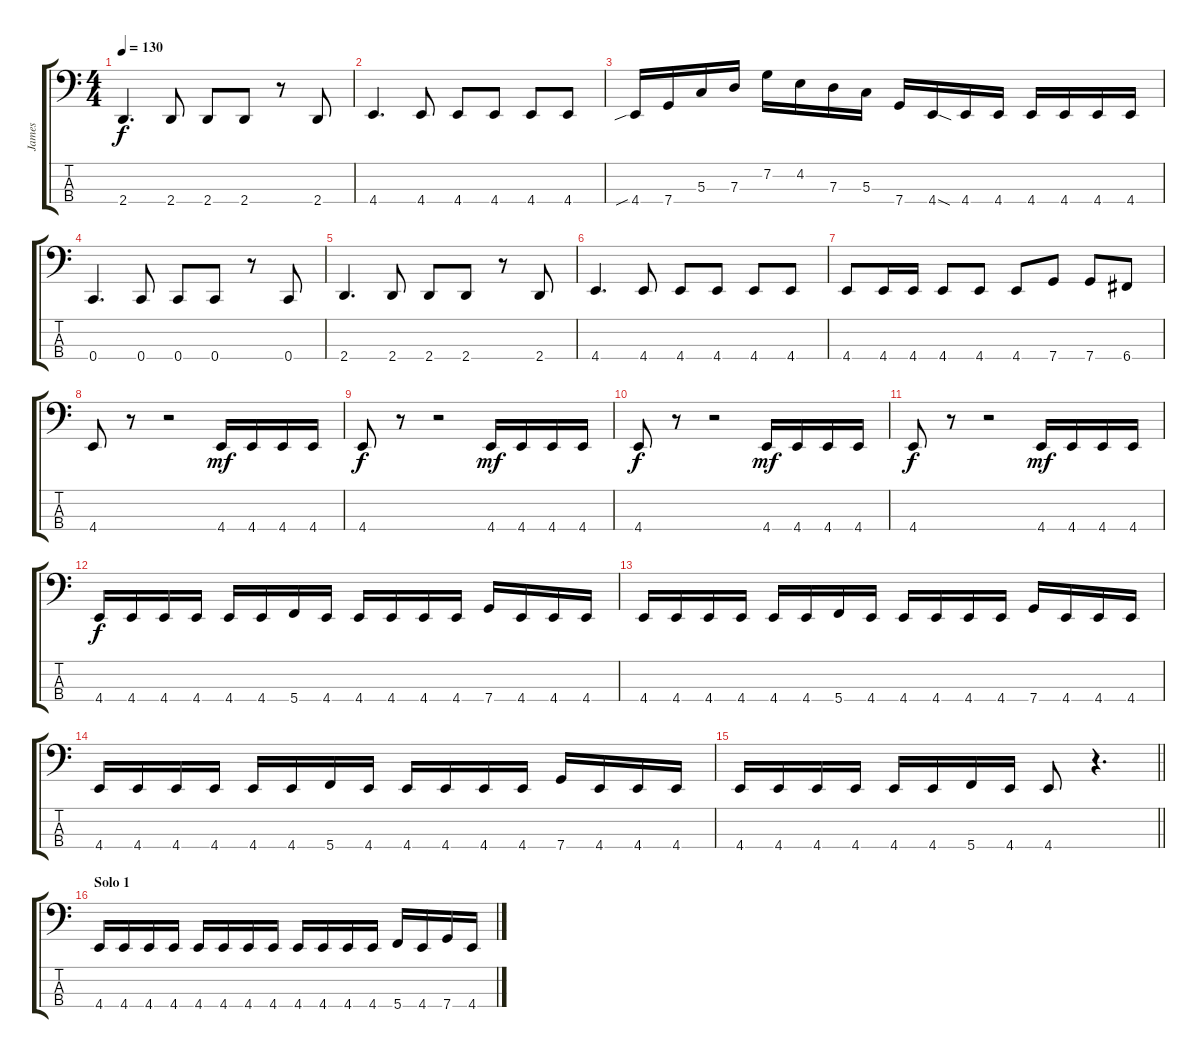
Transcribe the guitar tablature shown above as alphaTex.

\track ("James" "James") {instrument electricbasspick}
\staff {score tabs}
\tuning (F2 C2 G1 C1) {hide}
\ts (4 4)
\tempo 130
\clef f4
\ks c
2.4.4{d dy f} 2.4.8 2.4.8 2.4.8 r.8 2.4.8 |
4.4.4{d} 4.4.8 4.4.8 4.4.8 4.4.8 4.4.8 |
4.4{sib}.16 7.4.16 5.3.16 7.3.16 7.2.16 4.2.16 7.3.16 5.3.16 7.4.16 4.4{sod}.16 4.4.16 4.4.16 4.4.16 4.4.16 4.4.16 4.4.16 |
0.4.4{d} 0.4.8 0.4.8 0.4.8 r.8 0.4.8 |
2.4.4{d} 2.4.8 2.4.8 2.4.8 r.8 2.4.8 |
4.4.4{d} 4.4.8 4.4.8 4.4.8 4.4.8 4.4.8 |
4.4.8 4.4.16 4.4.16 4.4.8 4.4.8 4.4.8 7.4.8 7.4.8 6.4.8 |
4.4.8 r.8 r.2 4.4.16{dy mf} 4.4.16 4.4.16 4.4.16 |
4.4.8{dy f} r.8 r.2 4.4.16{dy mf} 4.4.16 4.4.16 4.4.16 |
4.4.8{dy f} r.8 r.2 4.4.16{dy mf} 4.4.16 4.4.16 4.4.16 |
4.4.8{dy f} r.8 r.2 4.4.16{dy mf} 4.4.16 4.4.16 4.4.16 |
4.4.16{dy f} 4.4.16 4.4.16 4.4.16 4.4.16 4.4.16 5.4.16 4.4.16 4.4.16 4.4.16 4.4.16 4.4.16 7.4.16 4.4.16 4.4.16 4.4.16 |
4.4.16 4.4.16 4.4.16 4.4.16 4.4.16 4.4.16 5.4.16 4.4.16 4.4.16 4.4.16 4.4.16 4.4.16 7.4.16 4.4.16 4.4.16 4.4.16 |
4.4.16 4.4.16 4.4.16 4.4.16 4.4.16 4.4.16 5.4.16 4.4.16 4.4.16 4.4.16 4.4.16 4.4.16 7.4.16 4.4.16 4.4.16 4.4.16 |
\barLineRight lightlight
4.4.16 4.4.16 4.4.16 4.4.16 4.4.16 4.4.16 5.4.16 4.4.16 4.4.8 r.4{d} |
\section ("" "Solo 1")
4.4.16 4.4.16 4.4.16 4.4.16 4.4.16 4.4.16 4.4.16 4.4.16 4.4.16 4.4.16 4.4.16 4.4.16 5.4.16 4.4.16 7.4.16 4.4.16
